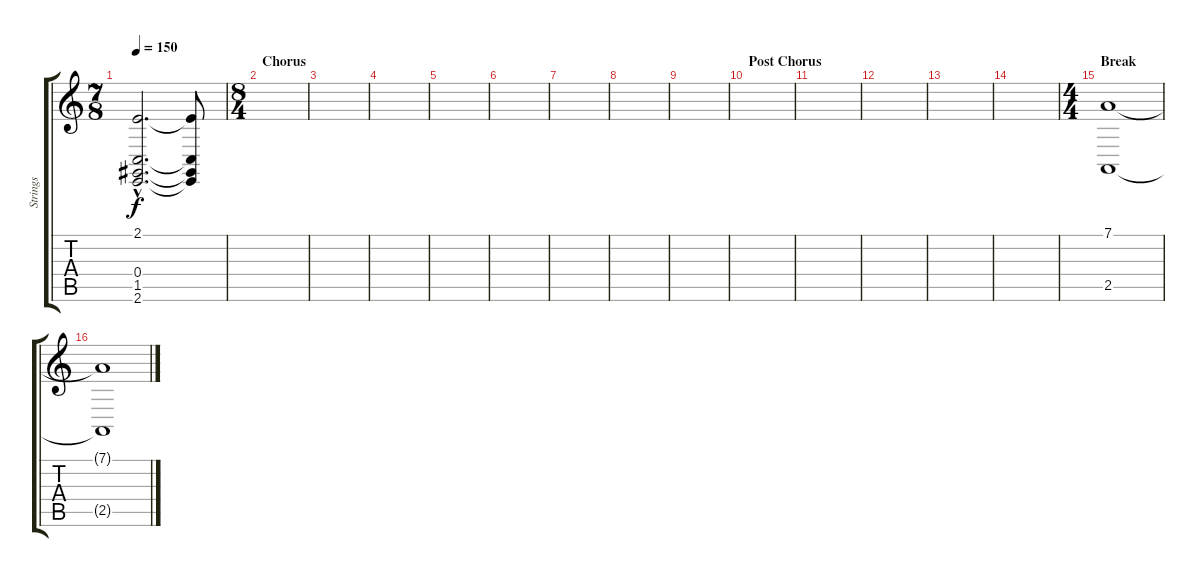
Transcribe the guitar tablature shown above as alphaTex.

\track ("Strings" "Strings") {instrument stringensemble1}
\staff {score tabs}
\tuning (D4 A3 F3 C3 G2 D2) {hide}
\ts (7 8)
\tempo 150
\clef g2
\ks c
(2.1{hac} 0.4{hac} 1.5{hac} 2.6{hac}).2{d dy f} (2.1{t} 0.4{t} 1.5{t} 2.6{t}).8 |
\ts (8 4)
\section ("" "Chorus")
|
|
|
|
|
|
|
|
\section ("" "Post Chorus")
|
|
|
|
|
\ts (4 4)
\section ("" "Break")
(7.1 2.5).1 |
(7.1{t} 2.5{t}).1
